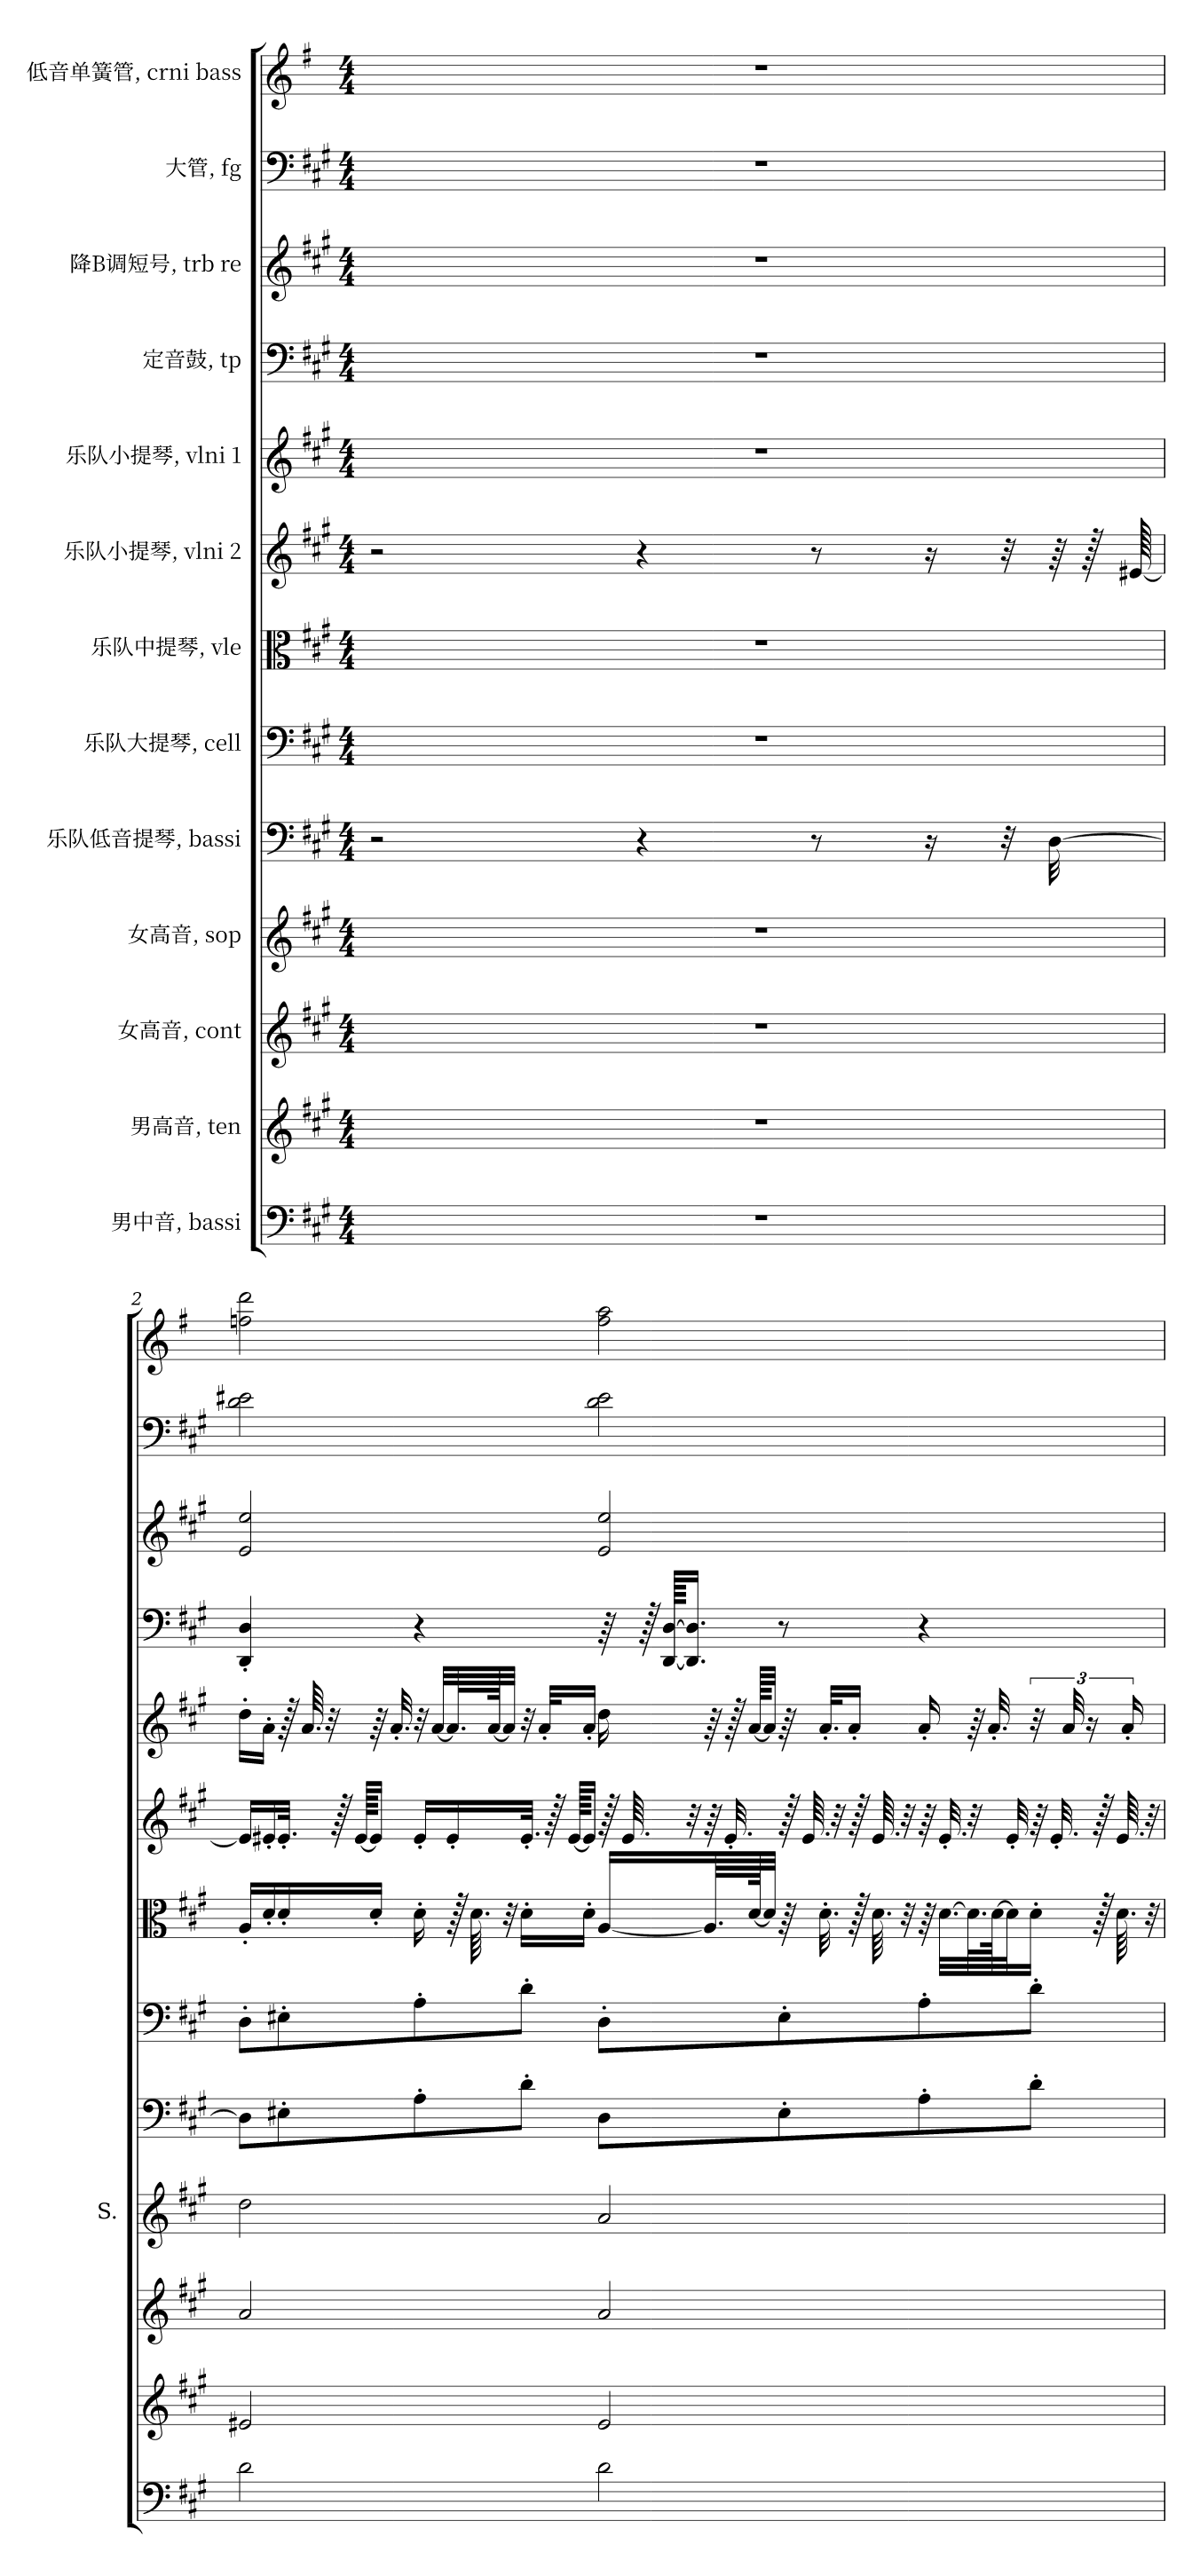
**kern	**kern	**kern	**kern	**kern	**kern	**kern	**kern	**kern	**kern	**kern	**kern	**kern
*part13	*part12	*part11	*part10	*part9	*part8	*part7	*part6	*part5	*part4	*part3	*part2	*part1
*staff13	*staff12	*staff11	*staff10	*staff9	*staff8	*staff7	*staff6	*staff5	*staff4	*staff3	*staff2	*staff1
*I"男中音, bassi	*I"男高音, ten	*I"女高音, cont	*I"女高音, sop	*I"乐队低音提琴, bassi	*I"乐队大提琴, cell	*I"乐队中提琴, vle	*I"乐队小提琴, vlni 2	*I"乐队小提琴, vlni 1	*I"定音鼓, tp	*I"降B调短号, trb re	*I"大管, fg	*I"低音单簧管, crni bass
*	*	*	*I'S.	*	*	*	*	*	*	*	*	*
*clefF4	*clefG2	*clefG2	*clefG2	*clefF4	*clefF4	*clefC3	*clefG2	*clefG2	*clefF4	*clefG2	*clefF4	*clefG2
*	*	*	*	*ITrd7c12	*	*	*	*	*	*ITrd1c2	*	*ITrd8c14
*k[f#c#g#]	*k[f#c#g#]	*k[f#c#g#]	*k[f#c#g#]	*k[f#c#g#]	*k[f#c#g#]	*k[f#c#g#]	*k[f#c#g#]	*k[f#c#g#]	*k[f#c#g#]	*k[f#]	*k[f#c#g#]	*k[f#]
*M4/4	*M4/4	*M4/4	*M4/4	*M4/4	*M4/4	*M4/4	*M4/4	*M4/4	*M4/4	*M4/4	*M4/4	*M4/4
*MM120	*MM120	*MM120	*MM120	*MM120	*MM120	*MM120	*MM120	*MM120	*MM120	*MM120	*MM120	*MM120
=1	=1	=1	=1	=1	=1	=1	=1	=1	=1	=1	=1	=1
1r	1r	1r	1r	2r	1r	1r	2r	1r	1r	1r	1r	1r
.	.	.	.	4r	.	.	4r	.	.	.	.	.
.	.	.	.	8r	.	.	8r	.	.	.	.	.
.	.	.	.	16r	.	.	16r	.	.	.	.	.
.	.	.	.	32r	.	.	32r	.	.	.	.	.
.	.	.	.	[32DD\	.	.	64r	.	.	.	.	.
.	.	.	.	.	.	.	128r	.	.	.	.	.
.	.	.	.	.	.	.	[128e#X/	.	.	.	.	.
!!LO:PB:g=z
=2	=2	=2	=2	=2	=2	=2	=2	=2	=2	=2	=2	=2
2d\	2e#X/	2a/	2dd\	8DD\L]	8D'\L	16A'/LL	16e#/LL]	16dd'\LL	4DD/' 4D/'	2d/ 2dd/	2d\ 2e#X\	2fn\ 2dd\
.	.	.	.	.	.	16d'/	16e#X'/	16a'\JJ	.	.	.	.
.	.	.	.	8EE#X'\	8E#X'\	16d'/	32.e#'/JJk	128r	.	.	.	.
.	.	.	.	.	.	.	.	64.a/	.	.	.	.
.	.	.	.	.	.	.	.	32r	.	.	.	.
.	.	.	.	.	.	.	128r	.	.	.	.	.
.	.	.	.	.	.	.	[128e#/KKKLL	.	.	.	.	.
.	.	.	.	.	.	16d'/JJ	16e#/JJ]	64r	.	.	.	.
.	.	.	.	.	.	.	.	32.a'/	.	.	.	.
.	.	.	.	8AA'\	8A'\	16d'\	16e#'/LL	32r	4r	.	.	.
.	.	.	.	.	.	.	.	[32a/LLL	.	.	.	.
.	.	.	.	.	.	128r	16e#'/	64.a/L]	.	.	.	.
.	.	.	.	.	.	64.d\	.	.	.	.	.	.
.	.	.	.	.	.	.	.	[128a/JK	.	.	.	.
.	.	.	.	.	.	32r	.	32a/JJJ]	.	.	.	.
.	.	.	.	8D'\J	8d'\J	16d'\LL	32.e#'/JJk	32r	.	.	.	.
.	.	.	.	.	.	.	.	32a'/KLL	.	.	.	.
.	.	.	.	.	.	.	128r	.	.	.	.	.
.	.	.	.	.	.	.	[128e#/KKKLL	.	.	.	.	.
.	.	.	.	.	.	16d'\JJ	16e#/JJ]	16a'/JJ	.	.	.	.
2d\	2e#/	2a/	2a/	8DD\L	8D'\L	[16A/LL	128r	16dd\	64r	2d/ 2dd/	2d\ 2e#\	2f\ 2a\
.	.	.	.	.	.	.	64.e#/	.	.	.	.	.
.	.	.	.	.	.	.	.	.	128r	.	.	.
.	.	.	.	.	.	.	.	.	[128DD/ [128D/KKKLL	.	.	.
.	.	.	.	.	.	.	32r	.	16.DD/] 16.D/]JJ	.	.	.
.	.	.	.	.	.	64.A/LL]	64r	64r	.	.	.	.
.	.	.	.	.	.	.	32.e#'/	128r	.	.	.	.
.	.	.	.	.	.	[128d/JK	.	[128a/KKLLL	.	.	.	.
.	.	.	.	.	.	32d/JJJ]	.	32a/JJJ]	.	.	.	.
.	.	.	.	8EE#'\	8E#'\	64r	128r	64r	8r	.	.	.
.	.	.	.	.	.	.	64.e#/	.	.	.	.	.
.	.	.	.	.	.	32.d'\	.	32.a'/KLL	.	.	.	.
.	.	.	.	.	.	.	32r	.	.	.	.	.
.	.	.	.	.	.	128r	128r	16a'/JJ	.	.	.	.
.	.	.	.	.	.	64.d\	64.e#/	.	.	.	.	.
.	.	.	.	.	.	32r	32r	.	.	.	.	.
.	.	.	.	8AA'\	8A'\	64r	64r	16a'/	4r	.	.	.
.	.	.	.	.	.	[32.d\LLL	32.e#'/	.	.	.	.	.
.	.	.	.	.	.	64.d\L]	32r	64r	.	.	.	.
.	.	.	.	.	.	.	.	32.a'/	.	.	.	.
.	.	.	.	.	.	[128d\JK	.	.	.	.	.	.
.	.	.	.	.	.	32d\J]	32e#'/	.	.	.	.	.
.	.	.	.	8D'\J	8d'\J	16d'\JJ	64r	48r	.	.	.	.
.	.	.	.	.	.	.	32.e#'/	.	.	.	.	.
.	.	.	.	.	.	.	.	48a/	.	.	.	.
.	.	.	.	.	.	.	.	24r	.	.	.	.
.	.	.	.	.	.	128r	128r	.	.	.	.	.
.	.	.	.	.	.	64.d\	64.e#/	.	.	.	.	.
.	.	.	.	.	.	.	.	24a'/	.	.	.	.
.	.	.	.	.	.	32r	32r	.	.	.	.	.
=	=	=	=	=	=	=	=	=	=	=	=	=
*-	*-	*-	*-	*-	*-	*-	*-	*-	*-	*-	*-	*-
